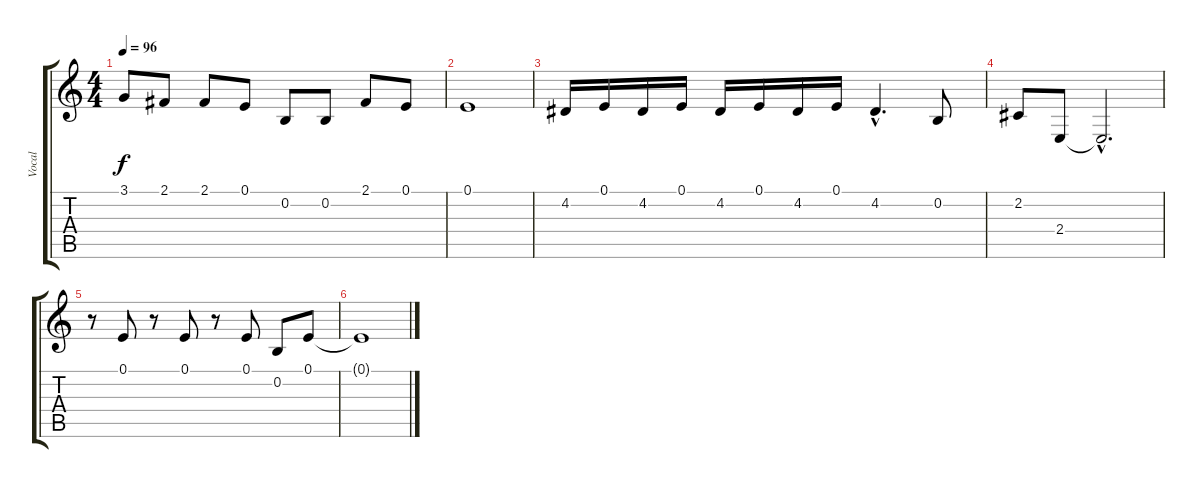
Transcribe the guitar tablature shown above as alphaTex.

\track ("Vocal" "Vocal") {instrument baritonesax}
\staff {score tabs}
\tuning (E4 B3 G3 D3 A2 E2) {hide}
\ts (4 4)
\tempo 96
\clef g2
\ks c
3.1.8{dy f} 2.1.8 2.1.8 0.1.8 0.2.8 0.2.8 2.1.8 0.1.8 |
0.1.1 |
4.2.16 0.1.16 4.2.16 0.1.16 4.2.16 0.1.16 4.2.16 0.1.16 4.2{hac}.4{d} 0.2.8 |
2.2.8 2.4.8 2.4{hac t}.2{d} |
r.8 0.1.8 r.8 0.1.8 r.8 0.1.8 0.2.8 0.1.8 |
0.1{t}.1
